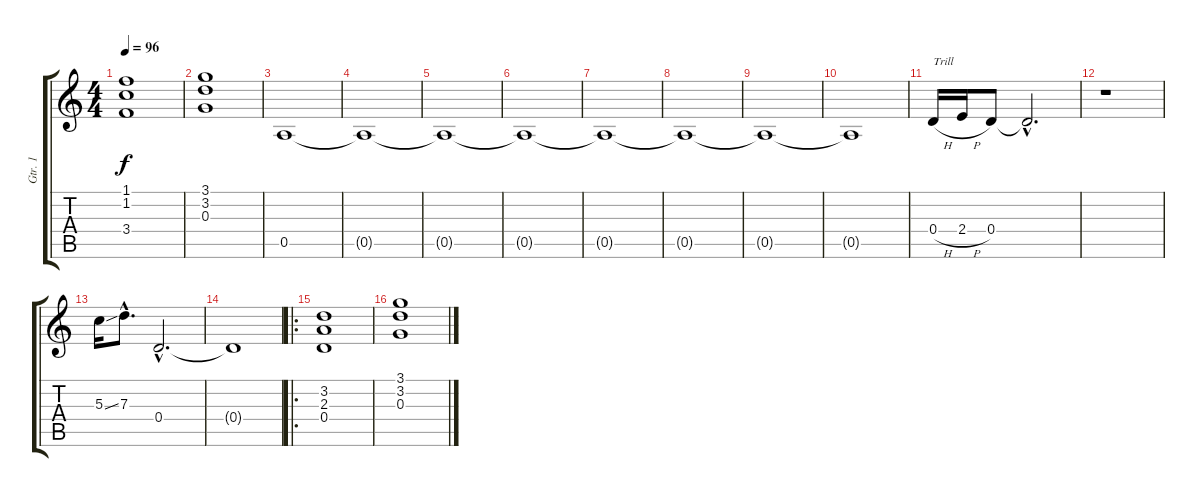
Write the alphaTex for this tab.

\track ("Gtr. 1" "Gtr. 1") {instrument overdrivenguitar}
\staff {score tabs}
\tuning (E4 B3 G3 D3 A2 D2) {hide}
\ts (4 4)
\tempo 96
\clef g2
\ks c
(1.1 1.2 3.4).1{dy f} |
(3.1 3.2 0.3).1 |
0.5.1 |
0.5{t}.1 |
0.5{t}.1 |
0.5{t}.1 |
0.5{t}.1 |
0.5{t}.1 |
0.5{t}.1 |
0.5{t}.1 |
0.4{h}.16{txt "Trill"} 2.4{h}.16 0.4.8 0.4{hac t}.2{d} |
r.1 |
5.3{ss}.16 7.3{hac}.8{d} 0.4{hac}.2{d} |
0.4{t}.1 |
\ro
(3.2 2.3 0.4).1 |
(3.1 3.2 0.3).1
